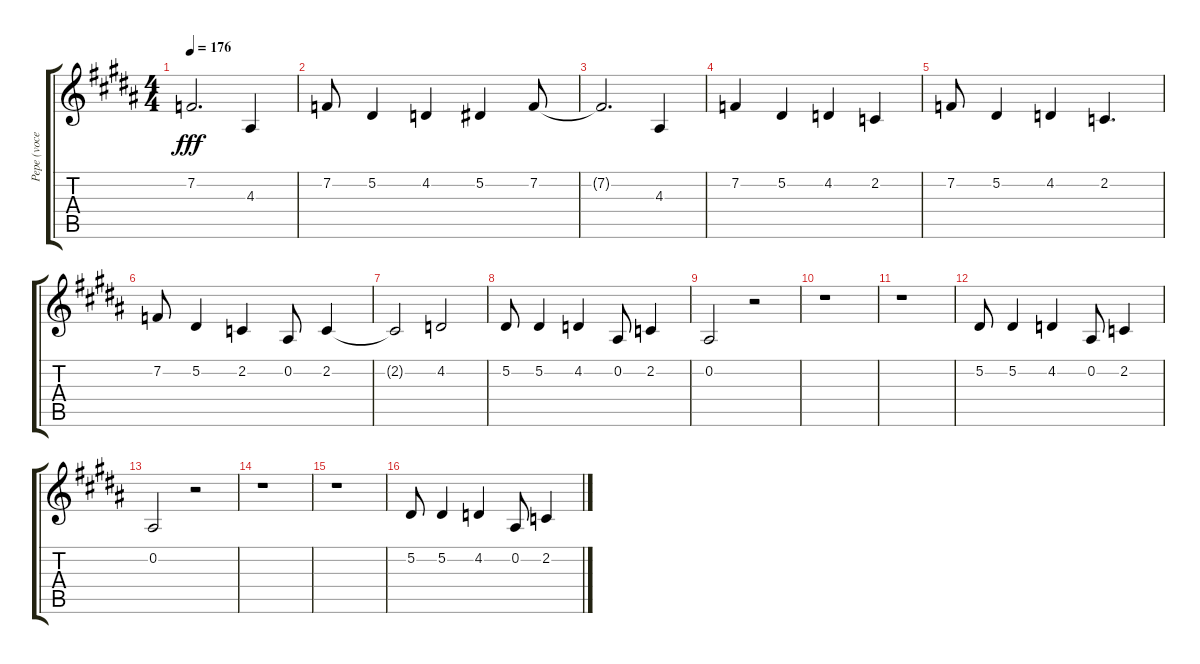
\track ("Pepe (voces)" "Pepe (voce") {instrument tenorsax}
\staff {score tabs}
\tuning (Eb4 Bb3 Gb3 Db3 Ab2 Eb2) {hide}
\ts (4 4)
\tempo 176
\clef g2
\ks b
7.2.2{d dy fff} 4.3.4 |
7.2.8 5.2.4 4.2.4 5.2.4 7.2.8 |
7.2{t}.2{d} 4.3.4 |
7.2.4 5.2.4 4.2.4 2.2.4 |
7.2.8 5.2.4 4.2.4 2.2.4{d} |
7.2.8 5.2.4 2.2.4 0.2.8 2.2.4 |
2.2{t}.2 4.2.2 |
5.2.8 5.2.4 4.2.4 0.2.8 2.2.4 |
0.2.2 r.2 |
r.1 |
r.1 |
5.2.8 5.2.4 4.2.4 0.2.8 2.2.4 |
0.2.2 r.2 |
r.1 |
r.1 |
5.2.8 5.2.4 4.2.4 0.2.8 2.2.4
